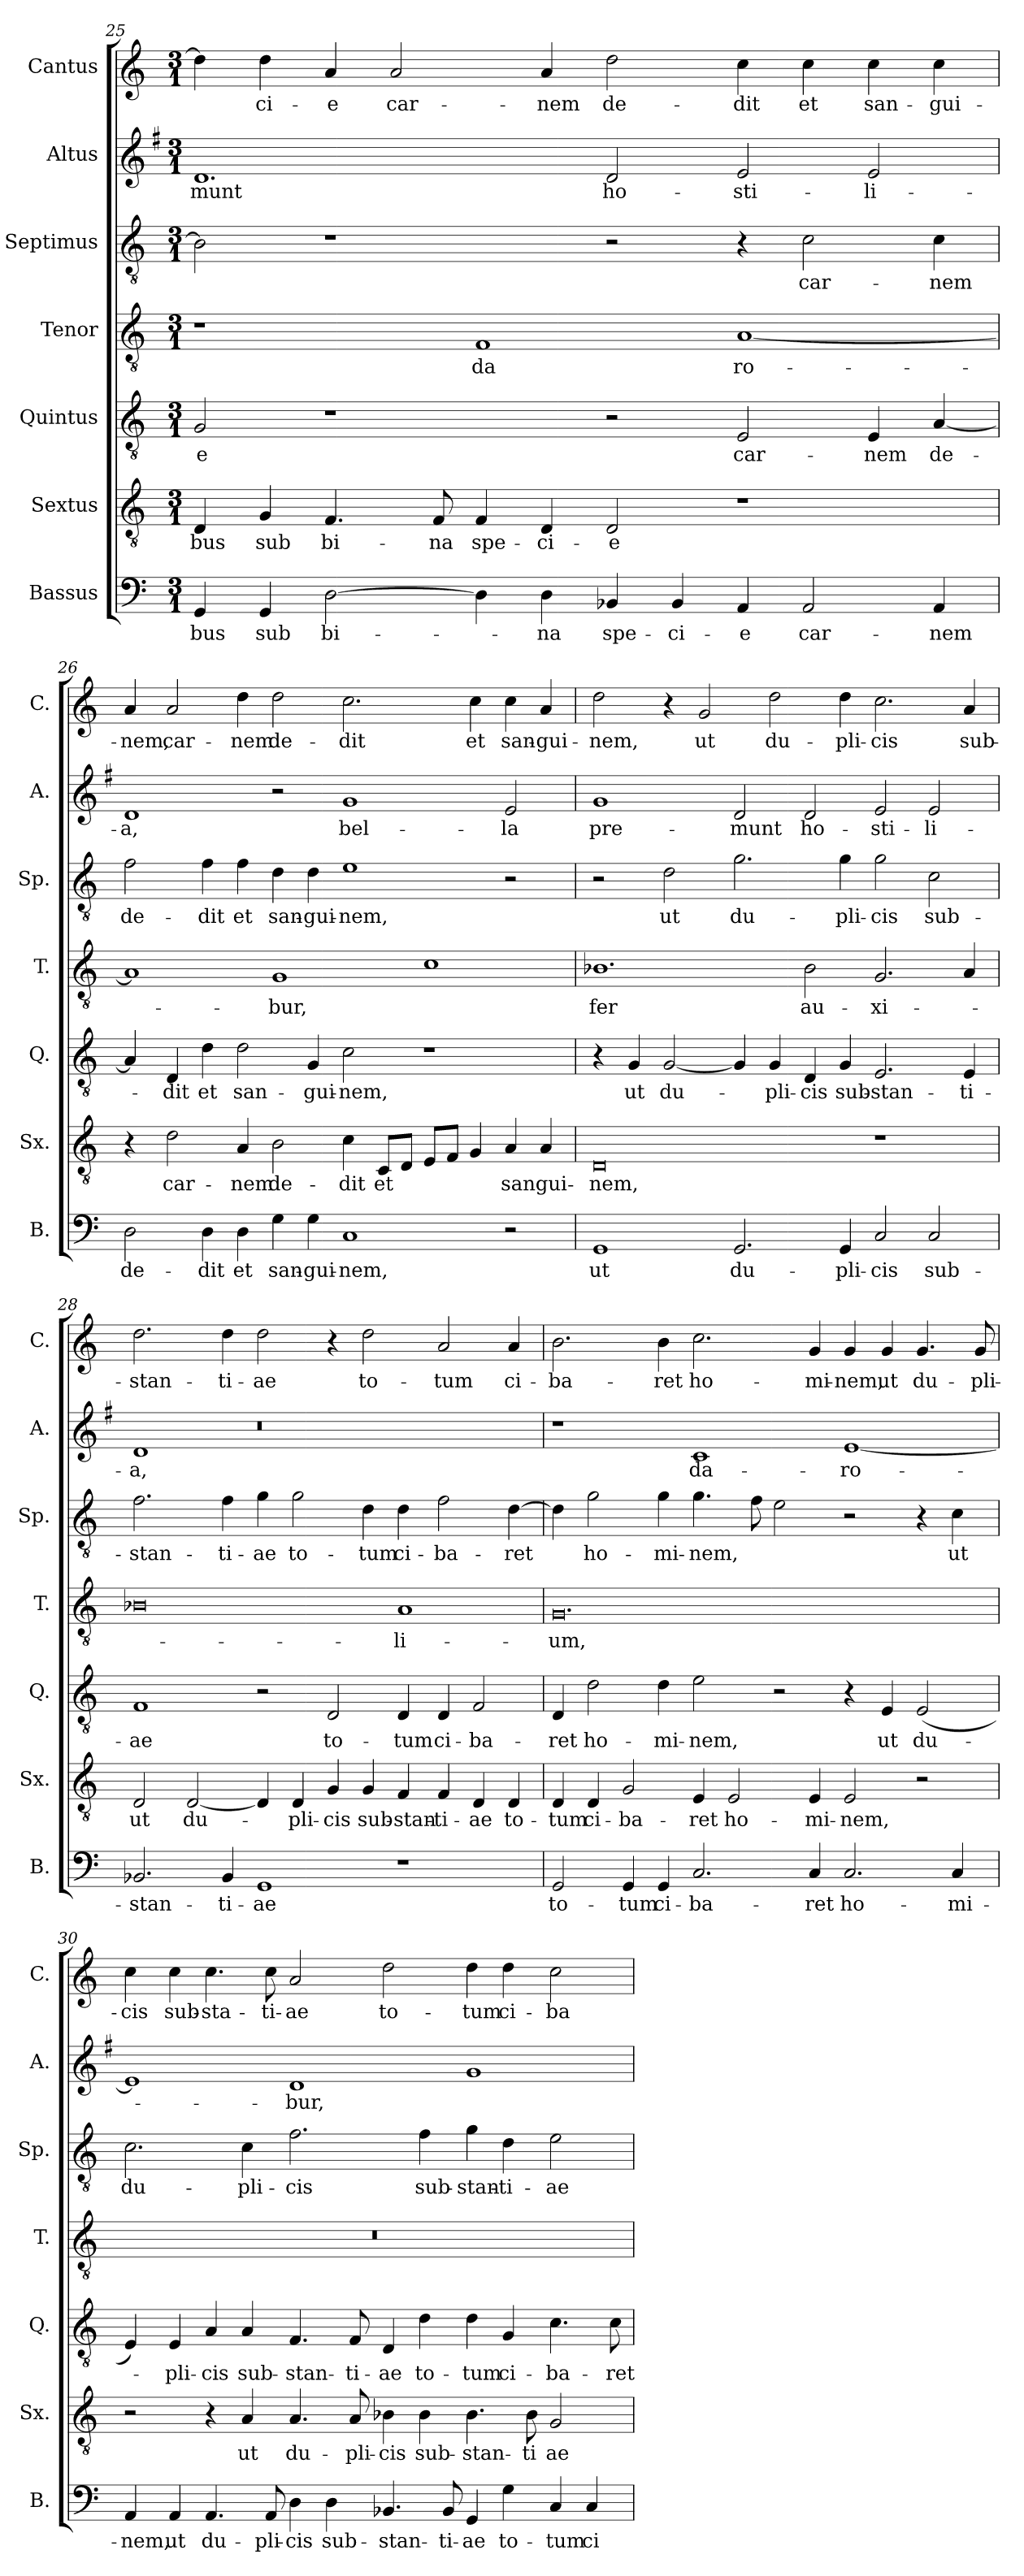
**kern	**text	**kern	**text	**kern	**text	**kern	**text	**kern	**text	**kern	**text	**kern	**text
*part7	*part7	*part6	*part6	*part5	*part5	*part4	*part4	*part3	*part3	*part2	*part2	*part1	*part1
*staff7	*staff7	*staff6	*staff6	*staff5	*staff5	*staff4	*staff4	*staff3	*staff3	*staff2	*staff2	*staff1	*staff1
*I"Bassus	*	*I"Sextus	*	*I"Quintus	*	*I"Tenor	*	*I"Septimus	*	*I"Altus	*	*I"Cantus	*
*I'B.	*	*I'Sx.	*	*I'Q.	*	*I'T.	*	*I'Sp.	*	*I'A.	*	*I'C.	*
*clefF4	*	*clefGv2	*	*clefGv2	*	*clefGv2	*	*clefGv2	*	*clefG2	*	*clefG2	*
*k[]	*	*k[]	*	*k[]	*	*k[]	*	*k[]	*	*k[f#]	*	*k[]	*
*M3/1	*	*M3/1	*	*M3/1	*	*M3/1	*	*M3/1	*	*M3/1	*	*M3/1	*
=25	=25	=25	=25	=25	=25	=25	=25	=25	=25	=25	=25	=25	=25
4GG/	-bus	4D/	-bus	2G/	-e	1r	.	2B\]	.	1.d	-munt	4dd\]	.
4GG/	sub	4G/	sub	.	.	.	.	.	.	.	.	4dd\	-ci-
[2D\	bi-	4.F/	bi-	1r	.	.	.	1r	.	.	.	4a/	-e
.	.	.	.	.	.	.	.	.	.	.	.	2a/	car-
.	.	8F/	-na	.	.	.	.	.	.	.	.	.	.
4D\]	.	4F/	spe-	.	.	1F	da	.	.	.	.	.	.
4D\	-na	4D/	-ci-	.	.	.	.	.	.	.	.	4a/	-nem
4BB-X/	spe-	2D/	-e	2r	.	.	.	2r	.	2d/	ho-	2dd\	de-
4BB-/	-ci-	.	.	.	.	.	.	.	.	.	.	.	.
4AA/	-e	1r	.	2E/	car-	[1A	ro-	4r	.	2e/	-sti-	4cc\	-dit
2AA/	car-	.	.	.	.	.	.	2c\	car-	.	.	4cc\	et
.	.	.	.	4E/	-nem	.	.	.	.	2e/	-li-	4cc\	san-
4AA/	-nem	.	.	[4A/	de-	.	.	4c\	-nem	.	.	4cc\	-gui-
!!LO:PB:g=z
=26	=26	=26	=26	=26	=26	=26	=26	=26	=26	=26	=26	=26	=26
2D\	de-	4r	.	4A/]	.	1A]	.	2f\	de-	1d	-a,	4a/	-nem,
.	.	2d\	car-	4D/	-dit	.	.	.	.	.	.	2a/	car-
4D\	-dit	.	.	4d\	et	.	.	4f\	-dit	.	.	.	.
4D\	et	4A/	-nem	2d\	san-	.	.	4f\	et	.	.	4dd\	-nem
4G\	san-	2B\	de-	.	.	1G	-bur,	4d\	san-	2r	.	2dd\	de-
4G\	-gui-	.	.	4G/	-gui-	.	.	4d\	-gui-	.	.	.	.
1C	-nem,	4c\	-dit	2c\	-nem,	.	.	1e	-nem,	1g	bel-	2.cc\	-dit
.	.	8C/L	et	.	.	.	.	.	.	.	.	.	.
.	.	8D/J	.	.	.	.	.	.	.	.	.	.	.
.	.	8E/L	.	1r	.	1c	.	.	.	.	.	.	.
.	.	8F/J	.	.	.	.	.	.	.	.	.	.	.
.	.	4G/	.	.	.	.	.	.	.	.	.	4cc\	et
2r	.	4A/	sangui-	.	.	.	.	2r	.	2e/	-la	4cc\	san-
.	.	4A/	.	.	.	.	.	.	.	.	.	4a/	-gui-
=27	=27	=27	=27	=27	=27	=27	=27	=27	=27	=27	=27	=27	=27
1GG	ut	0D	-nem,	4r	.	1.B-X	fer	2r	.	1g	pre-	2dd\	-nem,
.	.	.	.	4G/	ut	.	.	.	.	.	.	.	.
.	.	.	.	[2G/	du-	.	.	2d\	ut	.	.	4r	.
.	.	.	.	.	.	.	.	.	.	.	.	2g/	ut
2.GG/	du-	.	.	4G/]	.	.	.	2.g\	du-	2d/	-munt	.	.
.	.	.	.	4G/	-pli-	.	.	.	.	.	.	2dd\	du-
.	.	.	.	4D/	-cis	2B-\	au-	.	.	2d/	ho-	.	.
4GG/	-pli-	.	.	4G/	sub-	.	.	4g\	-pli-	.	.	4dd\	-pli-
2C/	-cis	1r	.	2.E/	-stan-	2.G/	-xi-	2g\	-cis	2e/	-sti-	2.cc\	-cis
2C/	sub-	.	.	.	.	.	.	2c\	sub-	2e/	-li-	.	.
.	.	.	.	4E/	-ti-	4A/	.	.	.	.	.	4a/	sub-
!!LO:LB:g=z
=28	=28	=28	=28	=28	=28	=28	=28	=28	=28	=28	=28	=28	=28
2.BB-X/	-stan-	2D/	ut	1F	-ae	0B-X	.	2.f\	-stan-	1d	-a,	2.dd\	-stan-
.	.	[2D/	du-	.	.	.	.	.	.	.	.	.	.
4BB-/	-ti-	.	.	.	.	.	.	4f\	-ti-	.	.	4dd\	-ti-
1GG	-ae	4D/]	.	2r	.	.	.	4g\	-ae	0r	.	2dd\	-ae
.	.	4D/	-pli-	.	.	.	.	2g\	to-	.	.	.	.
.	.	4G/	-cis	2D/	to-	.	.	.	.	.	.	4r	.
.	.	4G/	sub-	.	.	.	.	4d\	-tum	.	.	2dd\	to-
1r	.	4F/	-stan-	4D/	-tum	1A	-li-	4d\	ci-	.	.	.	.
.	.	4F/	-ti-	4D/	ci-	.	.	2f\	-ba-	.	.	2a/	-tum
.	.	4D/	-ae	2F/	-ba-	.	.	.	.	.	.	.	.
.	.	4D/	to-	.	.	.	.	[4d\	-ret	.	.	4a/	ci-
=29	=29	=29	=29	=29	=29	=29	=29	=29	=29	=29	=29	=29	=29
2GG/	to-	4D/	-tum	4D/	-ret	0.G	-um,	4d\]	.	1r	.	2.b\	-ba-
.	.	4D/	ci-	2d\	ho-	.	.	2g\	ho-	.	.	.	.
4GG/	-tum	2G/	-ba-	.	.	.	.	.	.	.	.	.	.
4GG/	ci-	.	.	4d\	-mi-	.	.	4g\	-mi-	.	.	4b\	-ret
2.C/	-ba-	4E/	-ret	2e\	-nem,	.	.	4.g\	-nem,	1c	da-	2.cc\	ho-
.	.	2E/	ho-	.	.	.	.	.	.	.	.	.	.
.	.	.	.	.	.	.	.	8f\	.	.	.	.	.
.	.	.	.	2r	.	.	.	2e\	.	.	.	.	.
4C/	-ret	4E/	-mi-	.	.	.	.	.	.	.	.	4g/	-mi-
2.C/	ho-	2E/	-nem,	4r	.	.	.	2r	.	[1e	-ro-	4g/	-nem,
.	.	.	.	4E/	ut	.	.	.	.	.	.	4g/	ut
.	.	2r	.	(<2E/	du-	.	.	4r	.	.	.	4.g/	du-
4C/	-mi-	.	.	.	.	.	.	4c\	ut	.	.	.	.
.	.	.	.	.	.	.	.	.	.	.	.	8g/	-pli-
!!LO:PB:g=z
=30	=30	=30	=30	=30	=30	=30	=30	=30	=30	=30	=30	=30	=30
4AA/	-nem,	2r	.	4E/)	.	0.r	.	2.c\	du-	1e]	.	4cc\	-cis
4AA/	ut	.	.	4E/	-pli-	.	.	.	.	.	.	4cc\	sub-
4.AA/	du-	4r	.	4A/	-cis	.	.	.	.	.	.	4.cc\	-sta-
.	.	4A/	ut	4A/	sub-	.	.	4c\	-pli-	.	.	.	.
8AA/	-pli-	.	.	.	.	.	.	.	.	.	.	8cc\	-ti-
4D\	-cis	4.A/	du-	4.F/	-stan-	.	.	2.f\	-cis	1d	-bur,	2a/	-ae
4D\	sub-	.	.	.	.	.	.	.	.	.	.	.	.
.	.	8A/	-pli-	8F/	-ti-	.	.	.	.	.	.	.	.
4.BB-X/	-stan-	4B-X\	-cis	4D/	-ae	.	.	.	.	.	.	2dd\	to-
.	.	4B-\	sub-	4d\	to-	.	.	4f\	sub-	.	.	.	.
8BB-/	-ti-	.	.	.	.	.	.	.	.	.	.	.	.
4GG/	-ae	4.B-\	-stan-	4d\	-tum	.	.	4g\	-stan-	1g	.	4dd\	-tum
4G\	to-	.	.	4G/	ci-	.	.	4d\	-ti-	.	.	4dd\	ci-
.	.	8B-\	-ti	.	.	.	.	.	.	.	.	.	.
4C/	-tum	2G/	ae	4.c\	-ba-	.	.	2e\	-ae	.	.	2cc\	-ba-
4C/	ci-	.	.	.	.	.	.	.	.	.	.	.	.
.	.	.	.	8c\	-ret	.	.	.	.	.	.	.	.
=	=	=	=	=	=	=	=	=	=	=	=	=	=
*-	*-	*-	*-	*-	*-	*-	*-	*-	*-	*-	*-	*-	*-
